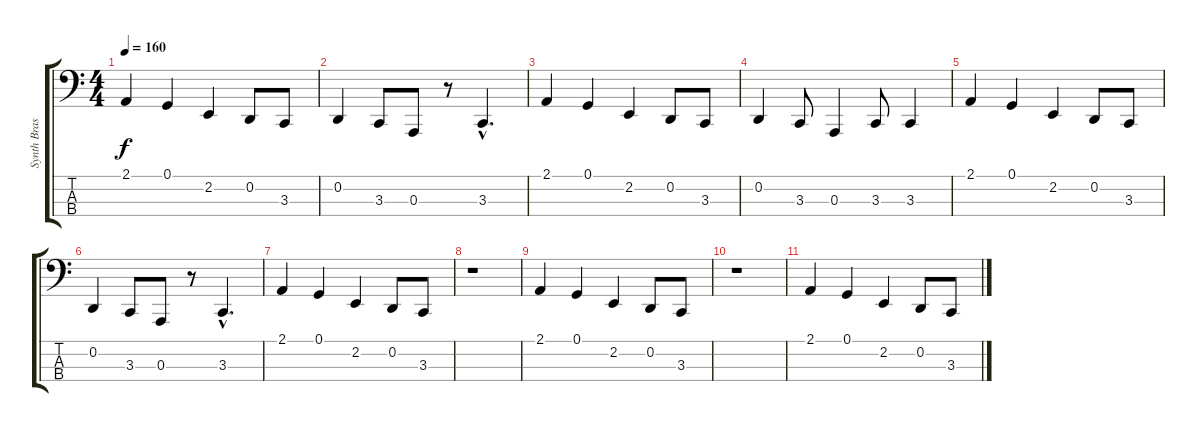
\track ("Synth Brass" "Synth Bras") {instrument synthbrass1}
\staff {score tabs}
\tuning (G2 D2 A1 E1) {hide}
\ts (4 4)
\tempo 160
\clef f4
\ks c
2.1.4{dy f} 0.1.4 2.2.4 0.2.8 3.3.8 |
0.2.4 3.3.8 0.3.8 r.8 3.3{hac}.4{d} |
2.1.4 0.1.4 2.2.4 0.2.8 3.3.8 |
0.2.4 3.3.8 0.3.4 3.3.8 3.3.4 |
2.1.4 0.1.4 2.2.4 0.2.8 3.3.8 |
0.2.4 3.3.8 0.3.8 r.8 3.3{hac}.4{d} |
2.1.4 0.1.4 2.2.4 0.2.8 3.3.8 |
r.1 |
2.1.4 0.1.4 2.2.4 0.2.8 3.3.8 |
r.1 |
2.1.4 0.1.4 2.2.4 0.2.8 3.3.8
